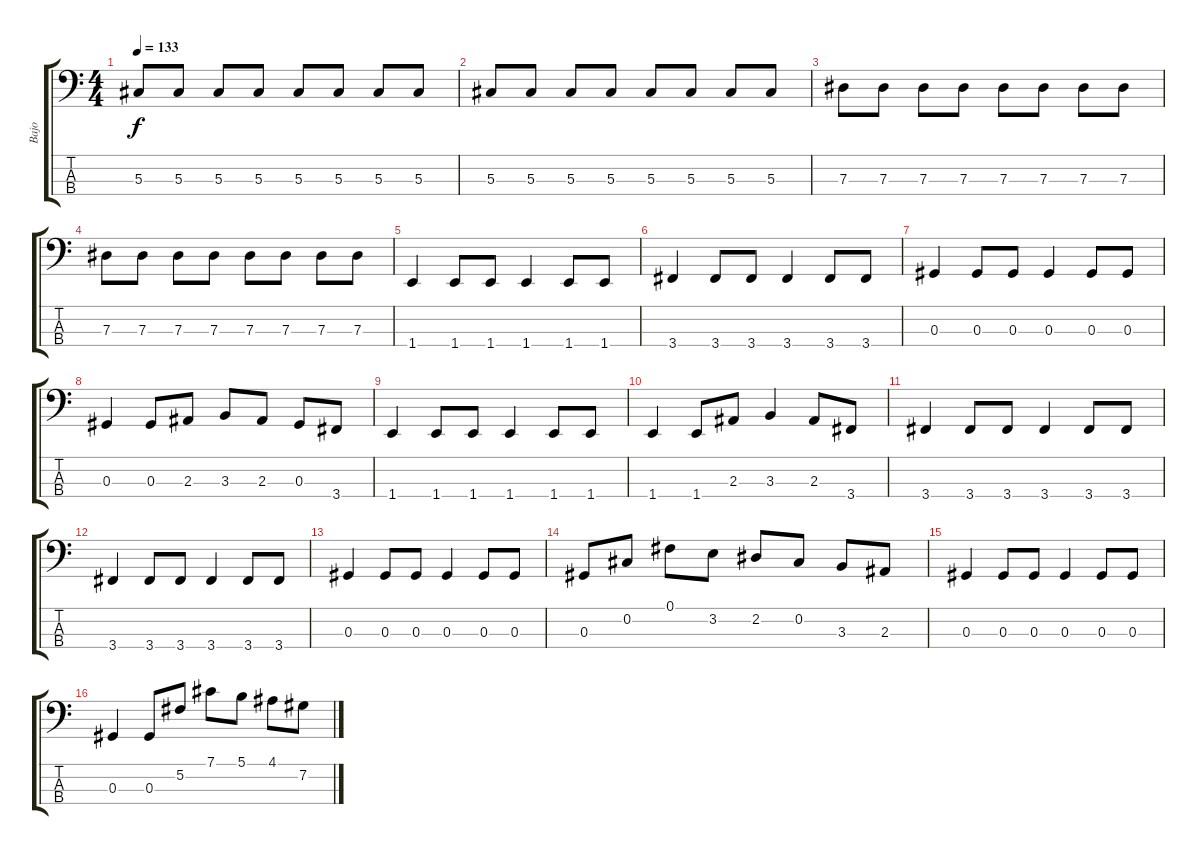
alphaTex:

\track ("Bajo" "Bajo") {instrument electricbassfinger}
\staff {score tabs}
\tuning (Gb2 Db2 Ab1 Eb1) {hide}
\ts (4 4)
\tempo 133
\clef f4
\ks c
5.3.8{dy f} 5.3.8 5.3.8 5.3.8 5.3.8 5.3.8 5.3.8 5.3.8 |
5.3.8 5.3.8 5.3.8 5.3.8 5.3.8 5.3.8 5.3.8 5.3.8 |
7.3.8 7.3.8 7.3.8 7.3.8 7.3.8 7.3.8 7.3.8 7.3.8 |
7.3.8 7.3.8 7.3.8 7.3.8 7.3.8 7.3.8 7.3.8 7.3.8 |
1.4.4 1.4.8 1.4.8 1.4.4 1.4.8 1.4.8 |
3.4.4 3.4.8 3.4.8 3.4.4 3.4.8 3.4.8 |
0.3.4 0.3.8 0.3.8 0.3.4 0.3.8 0.3.8 |
0.3.4 0.3.8 2.3.8 3.3.8 2.3.8 0.3.8 3.4.8 |
1.4.4 1.4.8 1.4.8 1.4.4 1.4.8 1.4.8 |
1.4.4 1.4.8 2.3.8 3.3.4 2.3.8 3.4.8 |
3.4.4 3.4.8 3.4.8 3.4.4 3.4.8 3.4.8 |
3.4.4 3.4.8 3.4.8 3.4.4 3.4.8 3.4.8 |
0.3.4 0.3.8 0.3.8 0.3.4 0.3.8 0.3.8 |
0.3.8 0.2.8 0.1.8 3.2.8 2.2.8 0.2.8 3.3.8 2.3.8 |
0.3.4 0.3.8 0.3.8 0.3.4 0.3.8 0.3.8 |
0.3.4 0.3.8 5.2.8 7.1.8 5.1.8 4.1.8 7.2.8
